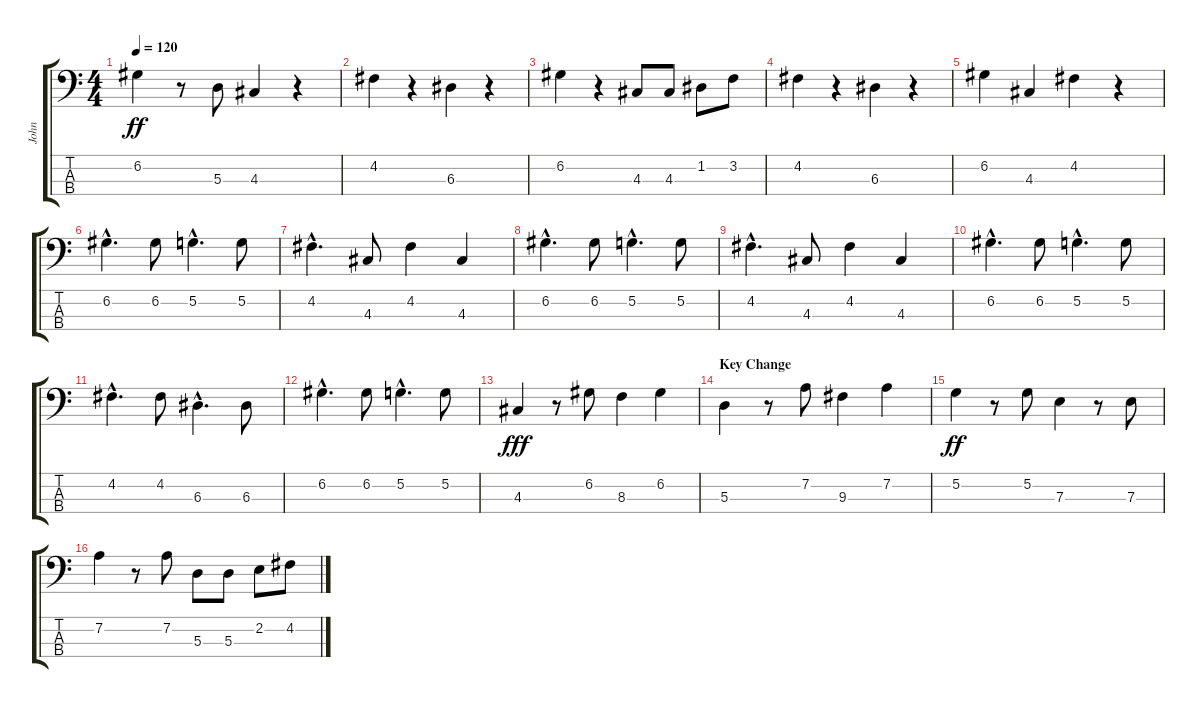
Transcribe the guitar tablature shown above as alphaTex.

\track ("John" "John") {instrument electricbassfinger}
\staff {score tabs}
\tuning (G2 D2 A1 E1) {hide}
\ts (4 4)
\tempo 120
\clef f4
\ks c
6.2.4{dy ff} r.8 5.3.8 4.3.4 r.4 |
4.2.4 r.4 6.3.4 r.4 |
6.2.4 r.4 4.3.8 4.3.8 1.2.8 3.2.8 |
4.2.4 r.4 6.3.4 r.4 |
6.2.4 4.3.4 4.2.4 r.4 |
6.2{hac}.4{d} 6.2.8 5.2{hac}.4{d} 5.2.8 |
4.2{hac}.4{d} 4.3.8 4.2.4 4.3.4 |
6.2{hac}.4{d} 6.2.8 5.2{hac}.4{d} 5.2.8 |
4.2{hac}.4{d} 4.3.8 4.2.4 4.3.4 |
6.2{hac}.4{d} 6.2.8 5.2{hac}.4{d} 5.2.8 |
4.2{hac}.4{d} 4.2.8 6.3{hac}.4{d} 6.3.8 |
6.2{hac}.4{d} 6.2.8 5.2{hac}.4{d} 5.2.8 |
4.3.4{dy fff} r.8 6.2.8 8.3.4 6.2.4 |
\section ("" "Key Change")
5.3.4 r.8 7.2.8 9.3.4 7.2.4 |
5.2.4{dy ff} r.8 5.2.8 7.3.4 r.8 7.3.8 |
7.2.4 r.8 7.2.8 5.3.8 5.3.8 2.2.8 4.2.8
